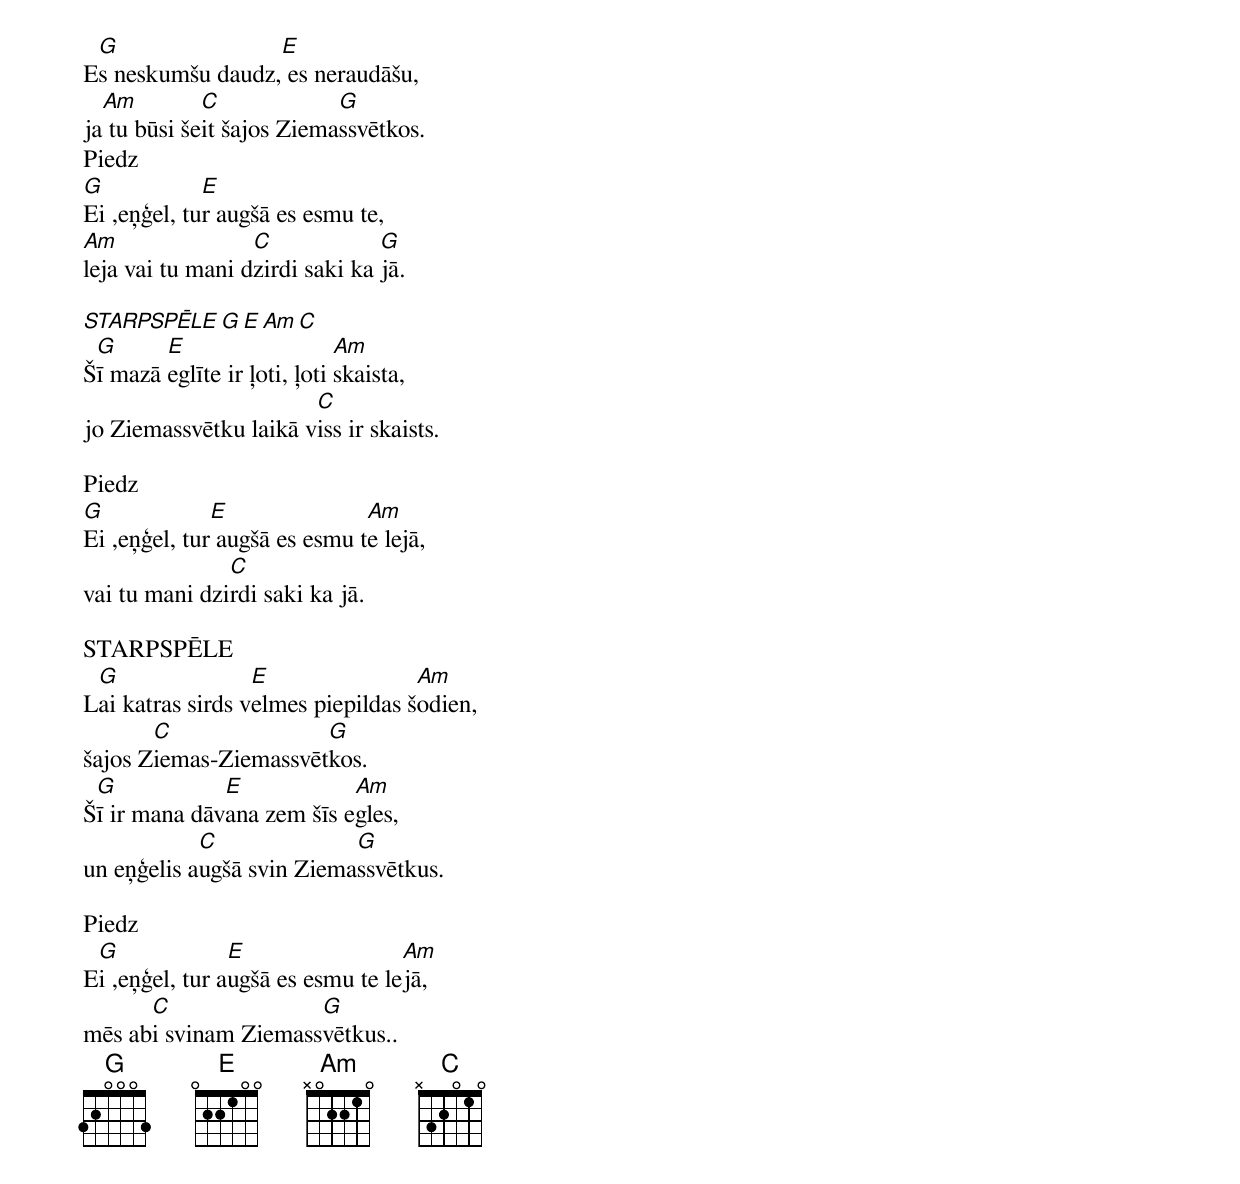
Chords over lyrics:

 G                E
Es neskumšu daudz, es neraudāšu,
  Am         C             G
ja tu būsi šeit šajos Ziemassvētkos.
Piedz
G            E
Ei ,eņģel, tur augšā es esmu te,
Am                C             G
leja vai tu mani dzirdi saki ka jā.

STARPSPĒLE G E Am C
 G      E                    Am
Šī mazā eglīte ir ļoti, ļoti skaista,
                       C
jo Ziemassvētku laikā viss ir skaists.

Piedz
G             E               Am
Ei ,eņģel, tur augšā es esmu te lejā,
               C
vai tu mani dzirdi saki ka jā.

STARPSPĒLE
 G                E                Am
Lai katras sirds velmes piepildas šodien,
       C               G
šajos Ziemas-Ziemassvētkos.
 G            E            Am
Šī ir mana dāvana zem šīs egles,
            C              G
un eņģelis augšā svin Ziemassvētkus.

Piedz
 G              E                 Am
Ei ,eņģel, tur augšā es esmu te lejā,
      C               G
mēs abi svinam Ziemassvētkus..
